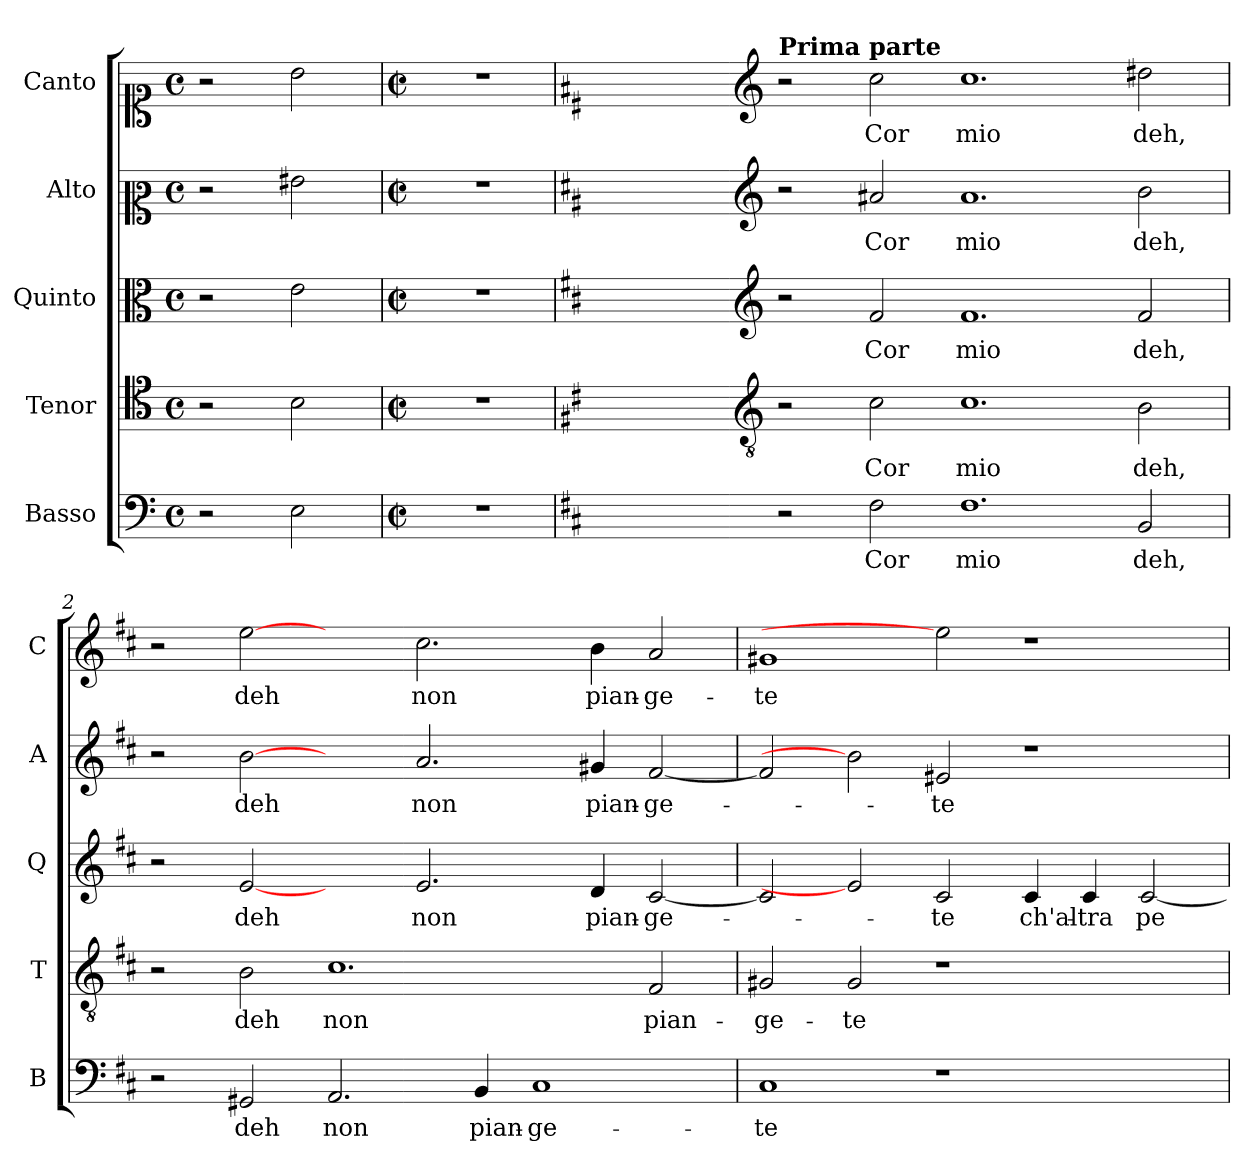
**kern	**text	**kern	**text	**kern	**text	**kern	**text	**kern	**text
*part5	*part5	*part4	*part4	*part3	*part3	*part2	*part2	*part1	*part1
*staff5	*staff5	*staff4	*staff4	*staff3	*staff3	*staff2	*staff2	*staff1	*staff1
*I"Basso	*	*I"Tenor	*	*I"Quinto	*	*I"Alto	*	*I"Canto	*
*I'B	*	*I'T	*	*I'Q	*	*I'A	*	*I'C	*
*clefF4	*	*clefC4	*	*clefC3	*	*clefC2	*	*clefC1	*
*k[]	*	*k[]	*	*k[]	*	*k[]	*	*k[]	*
*C:	*	*C:	*	*C:	*	*C:	*	*C:	*
*M4/4	*	*M4/4	*	*M4/4	*	*M4/4	*	*M4/4	*
*met(c)	*	*met(c)	*	*met(c)	*	*met(c)	*	*met(c)	*
=	=	=	=	=	=	=	=	=	=
2r	.	2r	.	2r	.	2r	.	2r	.
!LO:N:head=open	!	!LO:N:head=open	!	!LO:N:head=open	!	!LO:N:head=open	!	!LO:N:head=open	!
2E\	.	2B\	.	2e\	.	2g#X\	.	2b\	.
=1X	=1X	=1X	=1X	=1X	=1X	=1X	=1X	=1X	=1X
*M2/2	*	*M2/2	*	*M2/2	*	*M2/2	*	*M2/2	*
*met(c|)	*	*met(c|)	*	*met(c|)	*	*met(c|)	*	*met(c|)	*
1r	.	1r	.	1r	.	1r	.	1r	.
=2X	=2X	=2X	=2X	=2X	=2X	=2X	=2X	=2X	=2X
*k[f#c#]	*	*k[f#c#]	*	*k[f#c#]	*	*k[f#c#]	*	*k[f#c#]	*
*D:	*	*D:	*	*D:	*	*D:	*	*D:	*
1ryy	.	1ryy	.	1ryy	.	1ryy	.	1ryy	.
=1-	=1-	=1-	=1-	=1-	=1-	=1-	=1-	=1-	=1-
*	*	*clefGv2	*	*clefG2	*	*clefG2	*	*clefG2	*
!	!	!	!	!	!	!	!	!LO:TX:a:B:t=Prima parte	!
2r	.	2r	.	2r	.	2r	.	2r	.
!	!LO:LY:b	!	!LO:LY:b	!	!LO:LY:b	!	!LO:LY:b	!	!LO:LY:b
2F#\	Cor	2c#\	Cor	2f#/	Cor	2a#X/	Cor	2cc#\	Cor
!	!LO:LY:b	!	!LO:LY:b	!	!LO:LY:b	!	!LO:LY:b	!	!LO:LY:b
1.F#	mio	1.c#	mio	1.f#	mio	1.a#	mio	1.cc#	mio
!	!LO:LY:b	!	!LO:LY:b	!	!LO:LY:b	!	!LO:LY:b	!	!LO:LY:b
2BB/	deh,	2B\	deh,	2f#/	deh,	2b\	deh,	2dd#X\	deh,
=2	=2	=2	=2	=2	=2	=2	=2	=2	=2
2r	.	2r	.	2r	.	2r	.	2r	.
!	!LO:LY:b	!	!LO:LY:b	!	!LO:LY:b	!	!LO:LY:b	!	!LO:LY:b
2GG#X/	deh	2B\	deh	[2e	deh	[2b	deh	[2ee	deh
!	!LO:LY:b	!	!LO:LY:b	!	!	!	!	!	!
2.AA/	non	1.c#	non	2ryy	.	2ryy	.	2ryy	.
!	!	!	!	!	!LO:LY:b	!	!LO:LY:b	!	!LO:LY:b
.	.	.	.	2.e/	non	2.a/	non	2.cc#\	non
!	!LO:LY:b	!	!	!	!	!	!	!	!
4BB/	pian-	.	.	.	.	.	.	.	.
!	!LO:LY:b	!	!	!	!	!	!	!	!
1C#	-ge-	.	.	.	.	.	.	.	.
!	!	!	!	!	!LO:LY:b	!	!LO:LY:b	!	!LO:LY:b
.	.	.	.	4d/	pian-	4g#X/	pian-	4b\	pian-
!	!	!	!LO:LY:b	!	!LO:LY:b	!	!LO:LY:b	!	!LO:LY:b
.	.	2F#/	pian-	[2c#/	-ge-	[2f#/	-ge-	2a/	-ge-
=3	=3	=3	=3	=3	=3	=3	=3	=3	=3
!	!LO:LY:b	!	!LO:LY:b	!	!	!	!	!	!LO:LY:b
1C#	-te	2G#X/	-ge-	2c#/]	.	2f#/]	.	1g#X	-te
!	!	!	!LO:LY:b	!	!	!	!	!	!
.	.	2G#/	-te	2e]	.	2b]	.	.	.
!	!	!	!	!	!LO:LY:b	!	!LO:LY:b	!	!
1r	.	1r	.	2c#/	-te	2e#X/	-te	2ee]	.
!	!	!	!	!	!LO:LY:b	!	!	!	!
.	.	.	.	4c#/	ch'al-	1r	.	1r	.
!	!	!	!	!	!LO:LY:b	!	!	!	!
.	.	.	.	4c#/	-tra	.	.	.	.
!	!	!	!	!	!LO:LY:b	!	!	!	!
2ryy	.	2ryy	.	[2c#/	pe-	.	.	.	.
=	=	=	=	=	=	=	=	=	=
*-	*-	*-	*-	*-	*-	*-	*-	*-	*-
